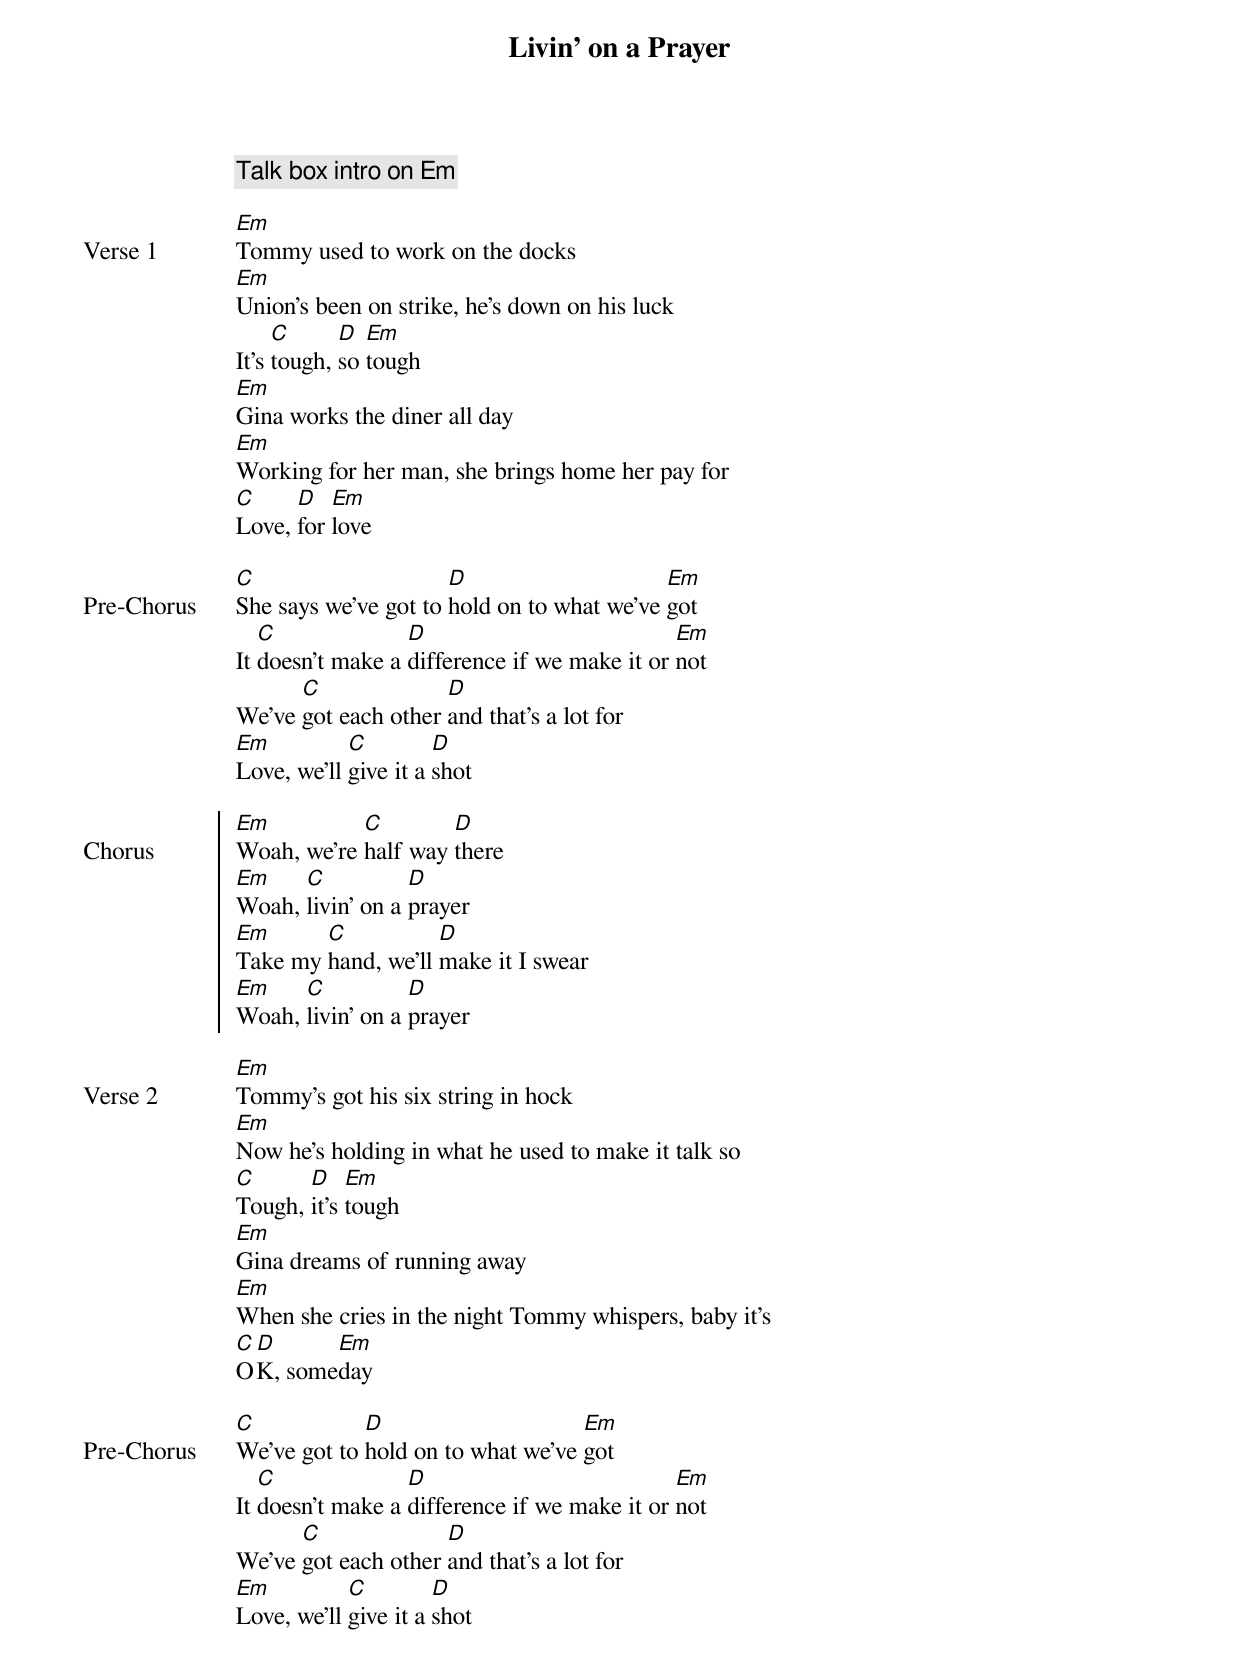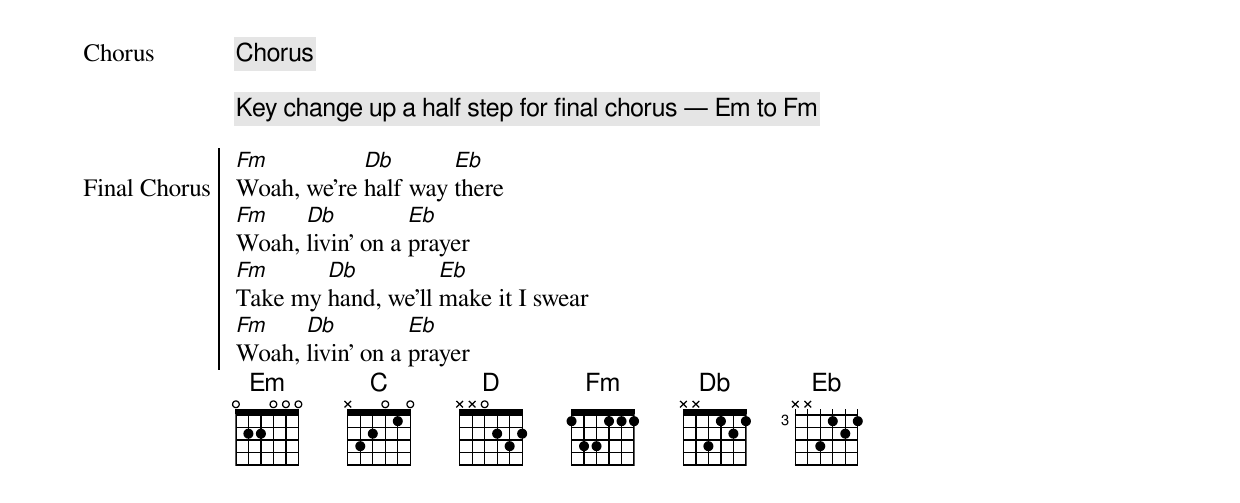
{title: Livin' on a Prayer}
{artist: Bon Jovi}
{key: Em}
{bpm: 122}
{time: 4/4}
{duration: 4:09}
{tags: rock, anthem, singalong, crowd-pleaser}
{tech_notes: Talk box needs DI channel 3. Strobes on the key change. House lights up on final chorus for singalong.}

{comment: Talk box intro on Em}

{start_of_verse: Verse 1}
[Em]Tommy used to work on the docks
[Em]Union's been on strike, he's down on his luck
It's [C]tough, [D]so [Em]tough
[Em]Gina works the diner all day
[Em]Working for her man, she brings home her pay for
[C]Love, [D]for [Em]love
{end_of_verse}

{start_of_bridge: Pre-Chorus}
[C]She says we've got to [D]hold on to what we've [Em]got
It [C]doesn't make a [D]difference if we make it or [Em]not
We've [C]got each other [D]and that's a lot for
[Em]Love, we'll [C]give it a [D]shot
{end_of_bridge}

{start_of_chorus: Chorus}
[Em]Woah, we're [C]half way [D]there
[Em]Woah, [C]livin' on a [D]prayer
[Em]Take my [C]hand, we'll [D]make it I swear
[Em]Woah, [C]livin' on a [D]prayer
{end_of_chorus}

{start_of_verse: Verse 2}
[Em]Tommy's got his six string in hock
[Em]Now he's holding in what he used to make it talk so
[C]Tough, [D]it's [Em]tough
[Em]Gina dreams of running away
[Em]When she cries in the night Tommy whispers, baby it's
[C]O[D]K, some[Em]day
{end_of_verse}

{start_of_bridge: Pre-Chorus}
[C]We've got to [D]hold on to what we've [Em]got
It [C]doesn't make a [D]difference if we make it or [Em]not
We've [C]got each other [D]and that's a lot for
[Em]Love, we'll [C]give it a [D]shot
{end_of_bridge}

{chorus}

{comment: Key change up a half step for final chorus — Em to Fm}

{start_of_chorus: Final Chorus}
[Fm]Woah, we're [Db]half way [Eb]there
[Fm]Woah, [Db]livin' on a [Eb]prayer
[Fm]Take my [Db]hand, we'll [Eb]make it I swear
[Fm]Woah, [Db]livin' on a [Eb]prayer
{end_of_chorus}
